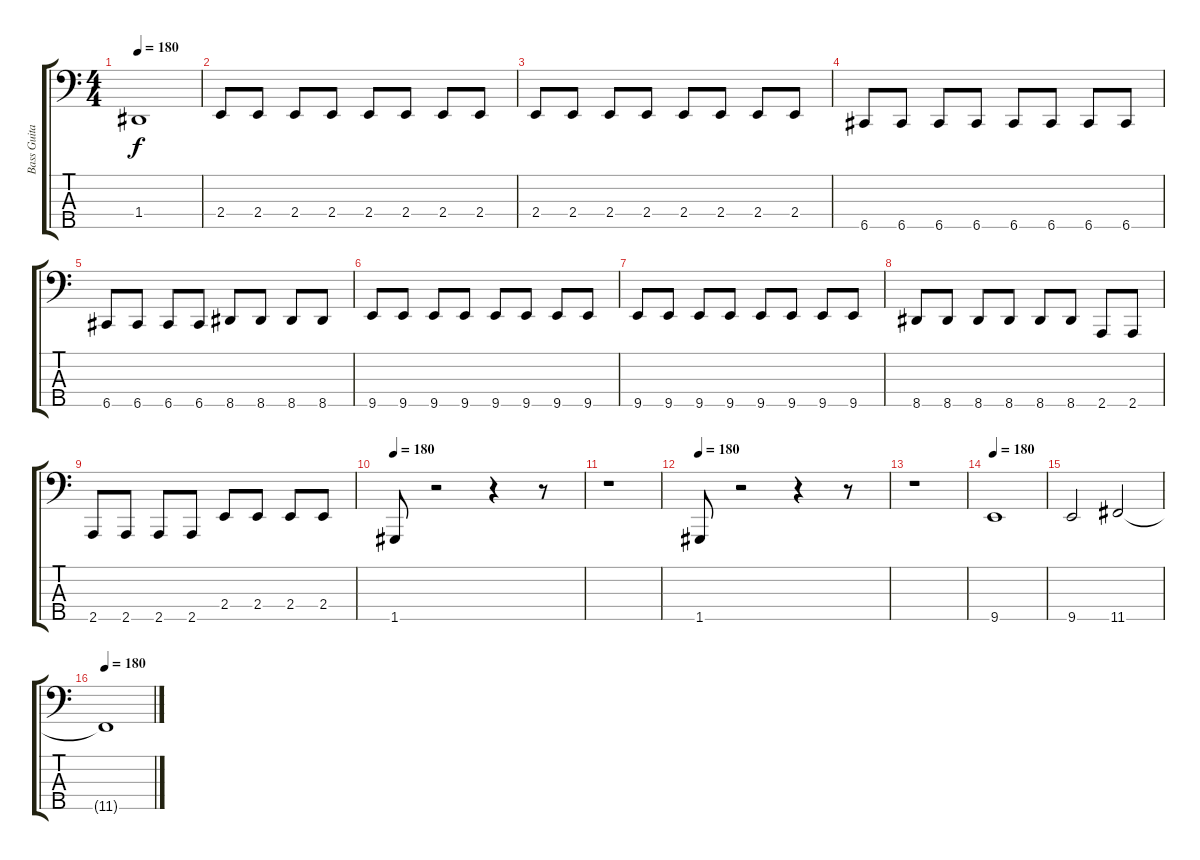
\track ("Bass Guitar" "Bass Guita") {instrument electricbassfinger}
\staff {score tabs}
\tuning (F2 C2 G1 D1 G0) {hide}
\ts (4 4)
\tempo 180
\clef f4
\ks c
1.4.1{dy f} |
2.4.8 2.4.8 2.4.8 2.4.8 2.4.8 2.4.8 2.4.8 2.4.8 |
2.4.8 2.4.8 2.4.8 2.4.8 2.4.8 2.4.8 2.4.8 2.4.8 |
6.5.8 6.5.8 6.5.8 6.5.8 6.5.8 6.5.8 6.5.8 6.5.8 |
6.5.8 6.5.8 6.5.8 6.5.8 8.5.8 8.5.8 8.5.8 8.5.8 |
9.5.8 9.5.8 9.5.8 9.5.8 9.5.8 9.5.8 9.5.8 9.5.8 |
9.5.8 9.5.8 9.5.8 9.5.8 9.5.8 9.5.8 9.5.8 9.5.8 |
8.5.8 8.5.8 8.5.8 8.5.8 8.5.8 8.5.8 2.5.8 2.5.8 |
2.5.8 2.5.8 2.5.8 2.5.8 2.4.8 2.4.8 2.4.8 2.4.8 |
\tempo 180
1.5.8 r.2 r.4 r.8 |
r.1 |
\tempo 180
1.5.8 r.2 r.4 r.8 |
r.1 |
\tempo 180
9.5.1 |
9.5.2 11.5.2 |
\tempo 180
11.5{t}.1
